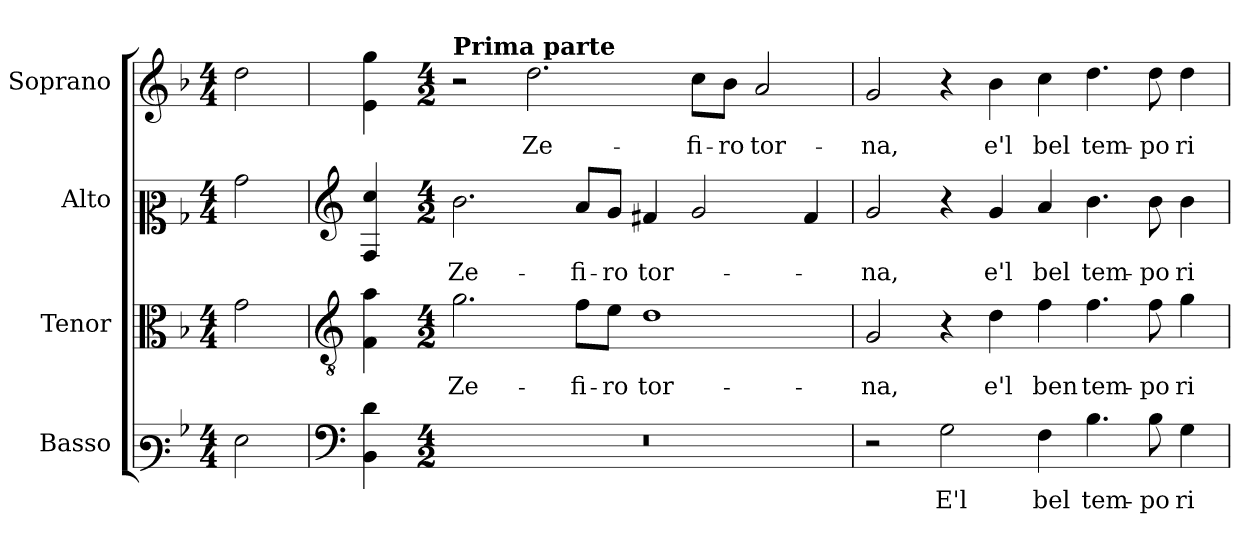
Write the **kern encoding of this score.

**kern	**text	**kern	**text	**kern	**text	**kern	**text
*part4	*part4	*part3	*part3	*part2	*part2	*part1	*part1
*staff4	*staff4	*staff3	*staff3	*staff2	*staff2	*staff1	*staff1
*I"Basso	*	*I"Tenor	*	*I"Alto	*	*I"Soprano	*
*	*	*I'T.	*	*I'A.	*	*I'Sop.	*
!!LO:PB:g=z
*clefF3	*	*clefC3	*	*clefC2	*	*clefG2	*
*	*	*ITrd7c12	*	*	*	*	*
*k[b-]	*	*k[b-]	*	*k[b-]	*	*k[b-]	*
*F:	*	*F:	*	*F:	*	*F:	*
*M4/4	*	*M4/4	*	*M4/4	*	*M4/4	*
=1	=1	=1	=1	=1	=1	=1	=1
!LO:N:head=open	!	!LO:N:head=open	!	!LO:N:head=open	!	!LO:N:head=open	!
2Gi\	.	2Gi\	.	2b-i\	.	2ddi\	.
=2	=2	=2	=2	=2	=2	=2	=2
*clefF4	*	*clefGv2	*	*clefG2	*	*	*
4BB-i\ 4di	.	4FFi\ 4Ai	.	4Fi/ 4cci	.	4ei\ 4ggi	.
=3-	=3-	=3-	=3-	=3-	=3-	=3-	=3-
*M4/2	*	*M4/2	*	*M4/2	*	*M4/2	*
!LO:N:vis=1	!	!	!	!	!	!	!
!	!	!	!LO:LY:b:color=#000000	!	!	!	!
!	!	!	!	!	!	!LO:TX:a:B:t=Prima parte	!
!	!	!	!	!	!LO:LY:b:color=#000000	!	!
0r	.	2.Gi\	Ze-	2.b-i\	Ze-	2r	.
!	!	!	!	!	!	!	!LO:LY:b:color=#000000
.	.	.	.	.	.	2.ddi\	Ze-
!	!	!	!LO:LY:b:color=#000000	!	!	!	!
!	!	!	!	!	!LO:LY:b:color=#000000	!	!
.	.	8Fi\L	-fi-	8ai/L	-fi-	.	.
!	!	!	!LO:LY:b:color=#000000	!	!	!	!
!	!	!	!	!	!LO:LY:b:color=#000000	!	!
.	.	8Ei\J	-ro	8gi/J	-ro	.	.
!	!	!	!LO:LY:b:color=#000000	!	!	!	!
!	!	!	!	!	!LO:LY:b:color=#000000	!	!
.	.	1Di	tor-	4f#Xi/	tor-	.	.
!	!	!	!	!	!	!	!LO:LY:b:color=#000000
.	.	.	.	2gi/	.	8cci\L	-fi-
!	!	!	!	!	!	!	!LO:LY:b:color=#000000
.	.	.	.	.	.	8b-i\J	-ro
!	!	!	!	!	!	!	!LO:LY:b:color=#000000
.	.	.	.	.	.	2ai/	tor-
.	.	.	.	4f#i/	.	.	.
=4	=4	=4	=4	=4	=4	=4	=4
!	!	!	!LO:LY:b:color=#000000	!	!	!	!
!	!	!	!	!	!LO:LY:b:color=#000000	!	!
!	!	!	!	!	!	!	!LO:LY:b:color=#000000
2r	.	2GGi/	-na,	2gi/	-na,	2gi/	-na,
!	!LO:LY:b:color=#000000	!	!	!	!	!	!
2Gi\	E'l	4r	.	4r	.	4r	.
!	!	!	!LO:LY:b:color=#000000	!	!	!	!
!	!	!	!	!	!LO:LY:b:color=#000000	!	!
!	!	!	!	!	!	!	!LO:LY:b:color=#000000
.	.	4Di\	e'l	4gi/	e'l	4b-i\	e'l
!	!LO:LY:b:color=#000000	!	!	!	!	!	!
!	!	!	!LO:LY:b:color=#000000	!	!	!	!
!	!	!	!	!	!LO:LY:b:color=#000000	!	!
!	!	!	!	!	!	!	!LO:LY:b:color=#000000
4Fi\	bel	4Fi\	ben	4ai/	bel	4cci\	bel
!	!LO:LY:b:color=#000000	!	!	!	!	!	!
!	!	!	!LO:LY:b:color=#000000	!	!	!	!
!	!	!	!	!	!LO:LY:b:color=#000000	!	!
!	!	!	!	!	!	!	!LO:LY:b:color=#000000
4.B-i\	tem-	4.Fi\	tem-	4.b-i\	tem-	4.ddi\	tem-
!	!LO:LY:b:color=#000000	!	!	!	!	!	!
!	!	!	!LO:LY:b:color=#000000	!	!	!	!
!	!	!	!	!	!LO:LY:b:color=#000000	!	!
!	!	!	!	!	!	!	!LO:LY:b:color=#000000
8B-i\	-po	8Fi\	-po	8b-i\	-po	8ddi\	-po
!	!LO:LY:b:color=#000000	!	!	!	!	!	!
!	!	!	!LO:LY:b:color=#000000	!	!	!	!
!	!	!	!	!	!LO:LY:b:color=#000000	!	!
!	!	!	!	!	!	!	!LO:LY:b:color=#000000
4Gi\	ri-	4Gi\	ri-	4b-i\	ri-	4ddi\	ri-
=	=	=	=	=	=	=	=
*-	*-	*-	*-	*-	*-	*-	*-
